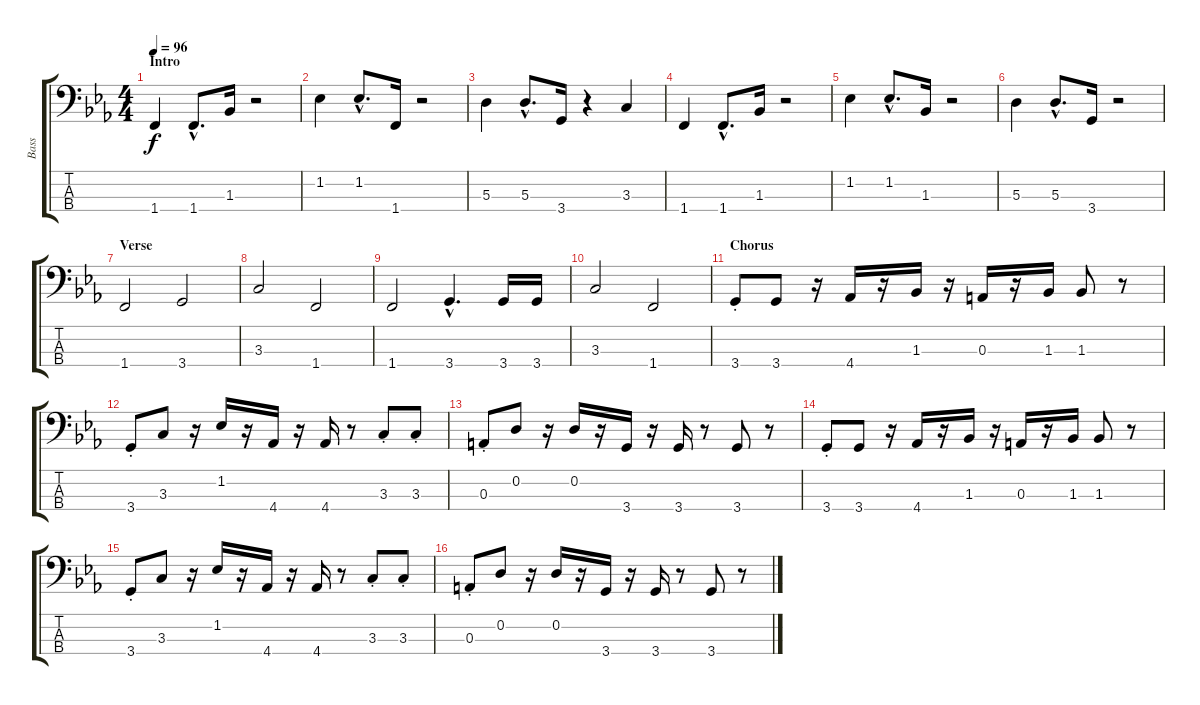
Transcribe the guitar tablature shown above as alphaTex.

\track ("Bass" "Bass") {instrument electricbassfinger}
\staff {score tabs}
\tuning (G2 D2 A1 E1) {hide}
\ts (4 4)
\section ("" "Intro")
\tempo 96
\clef f4
\ks eb
1.4.4{dy f instrument electricbassfinger} 1.4{hac}.8{d} 1.3.16 r.2 |
1.2.4 1.2{hac}.8{d} 1.4.16 r.2 |
5.3.4 5.3{hac}.8{d} 3.4.16 r.4 3.3.4 |
1.4.4 1.4{hac}.8{d} 1.3.16 r.2 |
1.2.4 1.2{hac}.8{d} 1.3.16 r.2 |
5.3.4 5.3{hac}.8{d} 3.4.16 r.2 |
\section ("" "Verse")
1.4.2 3.4.2 |
3.3.2 1.4.2 |
1.4.2 3.4{hac}.4{d} 3.4.16 3.4.16 |
3.3.2 1.4.2 |
\section ("" "Chorus")
3.4{st}.8 3.4.8 r.16 4.4.16 r.16 1.3.16 r.16 0.3.16 r.16 1.3.16 1.3.8 r.8 |
3.4{st}.8 3.3.8 r.16 1.2.16 r.16 4.4.16 r.16 4.4.16 r.8 3.3{st}.8 3.3{st}.8 |
0.3{st}.8 0.2.8 r.16 0.2.16 r.16 3.4.16 r.16 3.4.16 r.8 3.4.8 r.8 |
3.4{st}.8 3.4.8 r.16 4.4.16 r.16 1.3.16 r.16 0.3.16 r.16 1.3.16 1.3.8 r.8 |
3.4{st}.8 3.3.8 r.16 1.2.16 r.16 4.4.16 r.16 4.4.16 r.8 3.3{st}.8 3.3{st}.8 |
0.3{st}.8 0.2.8 r.16 0.2.16 r.16 3.4.16 r.16 3.4.16 r.8 3.4.8 r.8
